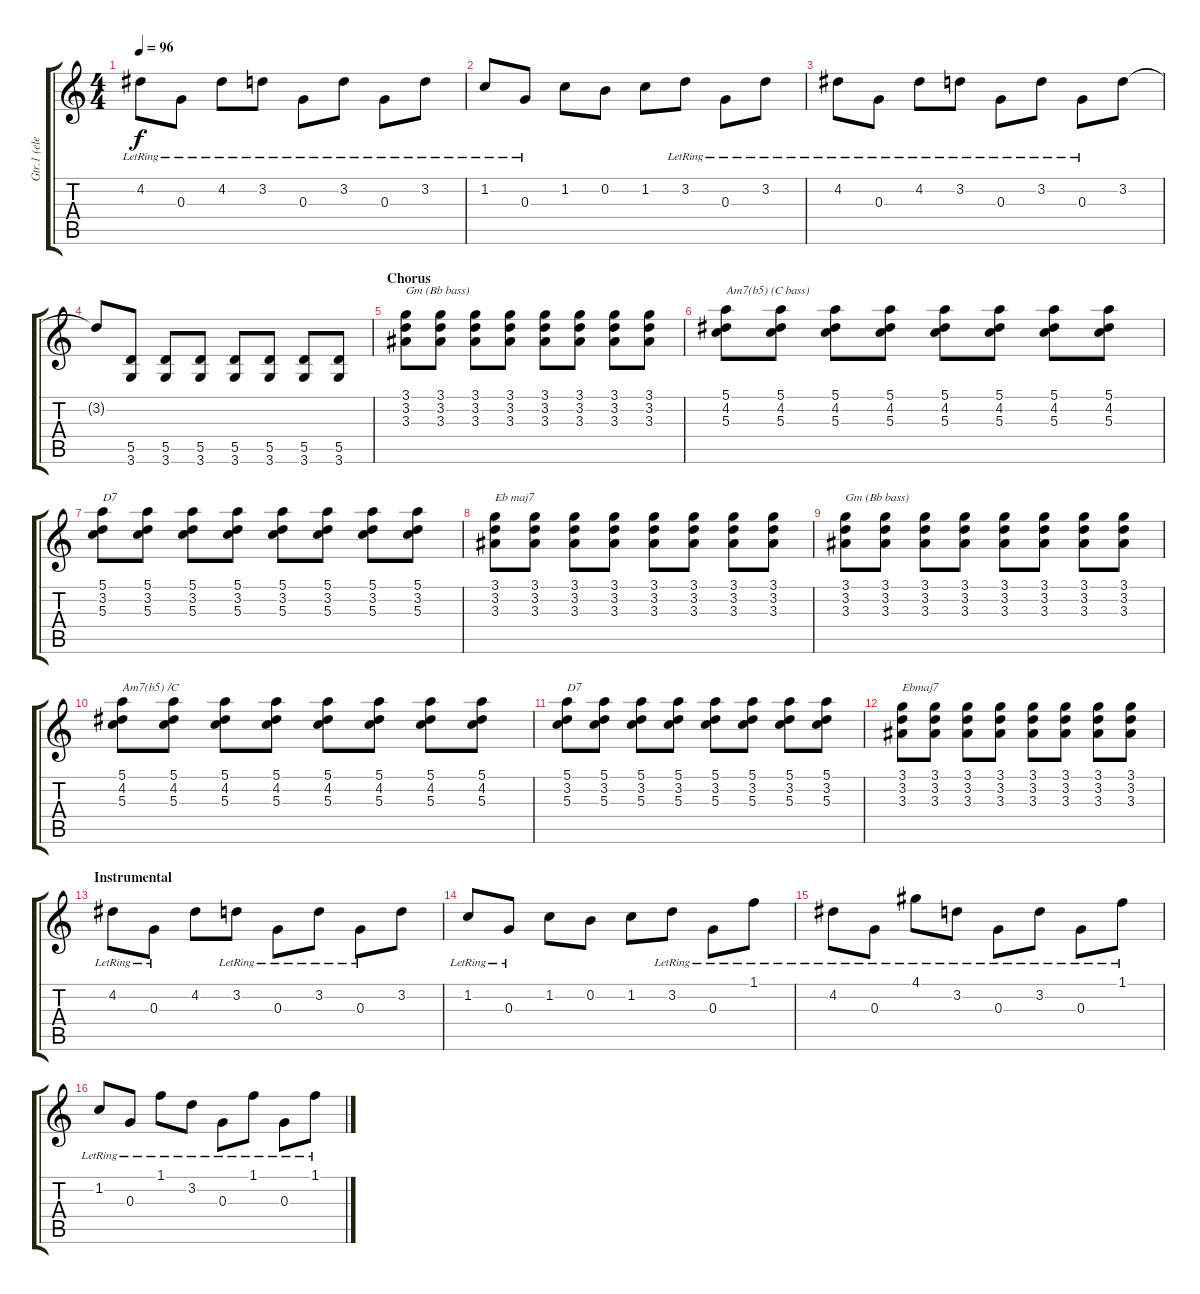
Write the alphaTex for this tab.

\track ("Gtr.1 (elec.)" "Gtr.1 (ele") {instrument electricguitarclean}
\staff {score tabs}
\tuning (E4 B3 G3 D3 A2 E2) {hide}
\ts (4 4)
\tempo 96
\clef g2
\ks c
4.2{lr}.8{dy f} 0.3{lr}.8 4.2{lr}.8 3.2{lr}.8 0.3{lr}.8 3.2{lr}.8 0.3{lr}.8 3.2{lr}.8 |
1.2{lr}.8 0.3{lr}.8 1.2.8 0.2.8 1.2.8 3.2{lr}.8 0.3{lr}.8 3.2{lr}.8 |
4.2{lr}.8 0.3{lr}.8 4.2{lr}.8 3.2{lr}.8 0.3{lr}.8 3.2{lr}.8 0.3{lr}.8 3.2.8 |
3.2{t}.8 (5.5 3.6).8 (5.5 3.6).8 (5.5 3.6).8 (5.5 3.6).8 (5.5 3.6).8 (5.5 3.6).8 (5.5 3.6).8 |
\section ("" "Chorus")
(3.1 3.2 3.3).8{txt "Gm (Bb bass)"} (3.1 3.2 3.3).8 (3.1 3.2 3.3).8 (3.1 3.2 3.3).8 (3.1 3.2 3.3).8 (3.1 3.2 3.3).8 (3.1 3.2 3.3).8 (3.1 3.2 3.3).8 |
(5.1 4.2 5.3).8{txt "Am7(b5) (C bass)"} (5.1 4.2 5.3).8 (5.1 4.2 5.3).8 (5.1 4.2 5.3).8 (5.1 4.2 5.3).8 (5.1 4.2 5.3).8 (5.1 4.2 5.3).8 (5.1 4.2 5.3).8 |
(5.1 3.2 5.3).8{txt "D7"} (5.1 3.2 5.3).8 (5.1 3.2 5.3).8 (5.1 3.2 5.3).8 (5.1 3.2 5.3).8 (5.1 3.2 5.3).8 (5.1 3.2 5.3).8 (5.1 3.2 5.3).8 |
(3.1 3.2 3.3).8{txt "Eb maj7"} (3.1 3.2 3.3).8 (3.1 3.2 3.3).8 (3.1 3.2 3.3).8 (3.1 3.2 3.3).8 (3.1 3.2 3.3).8 (3.1 3.2 3.3).8 (3.1 3.2 3.3).8 |
(3.1 3.2 3.3).8{txt "Gm (Bb bass)"} (3.1 3.2 3.3).8 (3.1 3.2 3.3).8 (3.1 3.2 3.3).8 (3.1 3.2 3.3).8 (3.1 3.2 3.3).8 (3.1 3.2 3.3).8 (3.1 3.2 3.3).8 |
(5.1 4.2 5.3).8{txt "Am7(b5) /C"} (5.1 4.2 5.3).8 (5.1 4.2 5.3).8 (5.1 4.2 5.3).8 (5.1 4.2 5.3).8 (5.1 4.2 5.3).8 (5.1 4.2 5.3).8 (5.1 4.2 5.3).8 |
(5.1 3.2 5.3).8{txt "D7"} (5.1 3.2 5.3).8 (5.1 3.2 5.3).8 (5.1 3.2 5.3).8 (5.1 3.2 5.3).8 (5.1 3.2 5.3).8 (5.1 3.2 5.3).8 (5.1 3.2 5.3).8 |
(3.1 3.2 3.3).8{txt "Ebmaj7"} (3.1 3.2 3.3).8 (3.1 3.2 3.3).8 (3.1 3.2 3.3).8 (3.1 3.2 3.3).8 (3.1 3.2 3.3).8 (3.1 3.2 3.3).8 (3.1 3.2 3.3).8 |
\section ("" "Instrumental")
4.2{lr}.8 0.3{lr}.8 4.2.8 3.2{lr}.8 0.3{lr}.8 3.2{lr}.8 0.3{lr}.8 3.2.8 |
1.2{lr}.8 0.3{lr}.8 1.2.8 0.2.8 1.2.8 3.2{lr}.8 0.3{lr}.8 1.1{lr}.8 |
4.2{lr}.8 0.3{lr}.8 4.1{lr}.8 3.2{lr}.8 0.3{lr}.8 3.2{lr}.8 0.3{lr}.8 1.1{lr}.8 |
1.2{lr}.8 0.3{lr}.8 1.1{lr}.8 3.2{lr}.8 0.3{lr}.8 1.1{lr}.8 0.3{lr}.8 1.1{lr}.8
